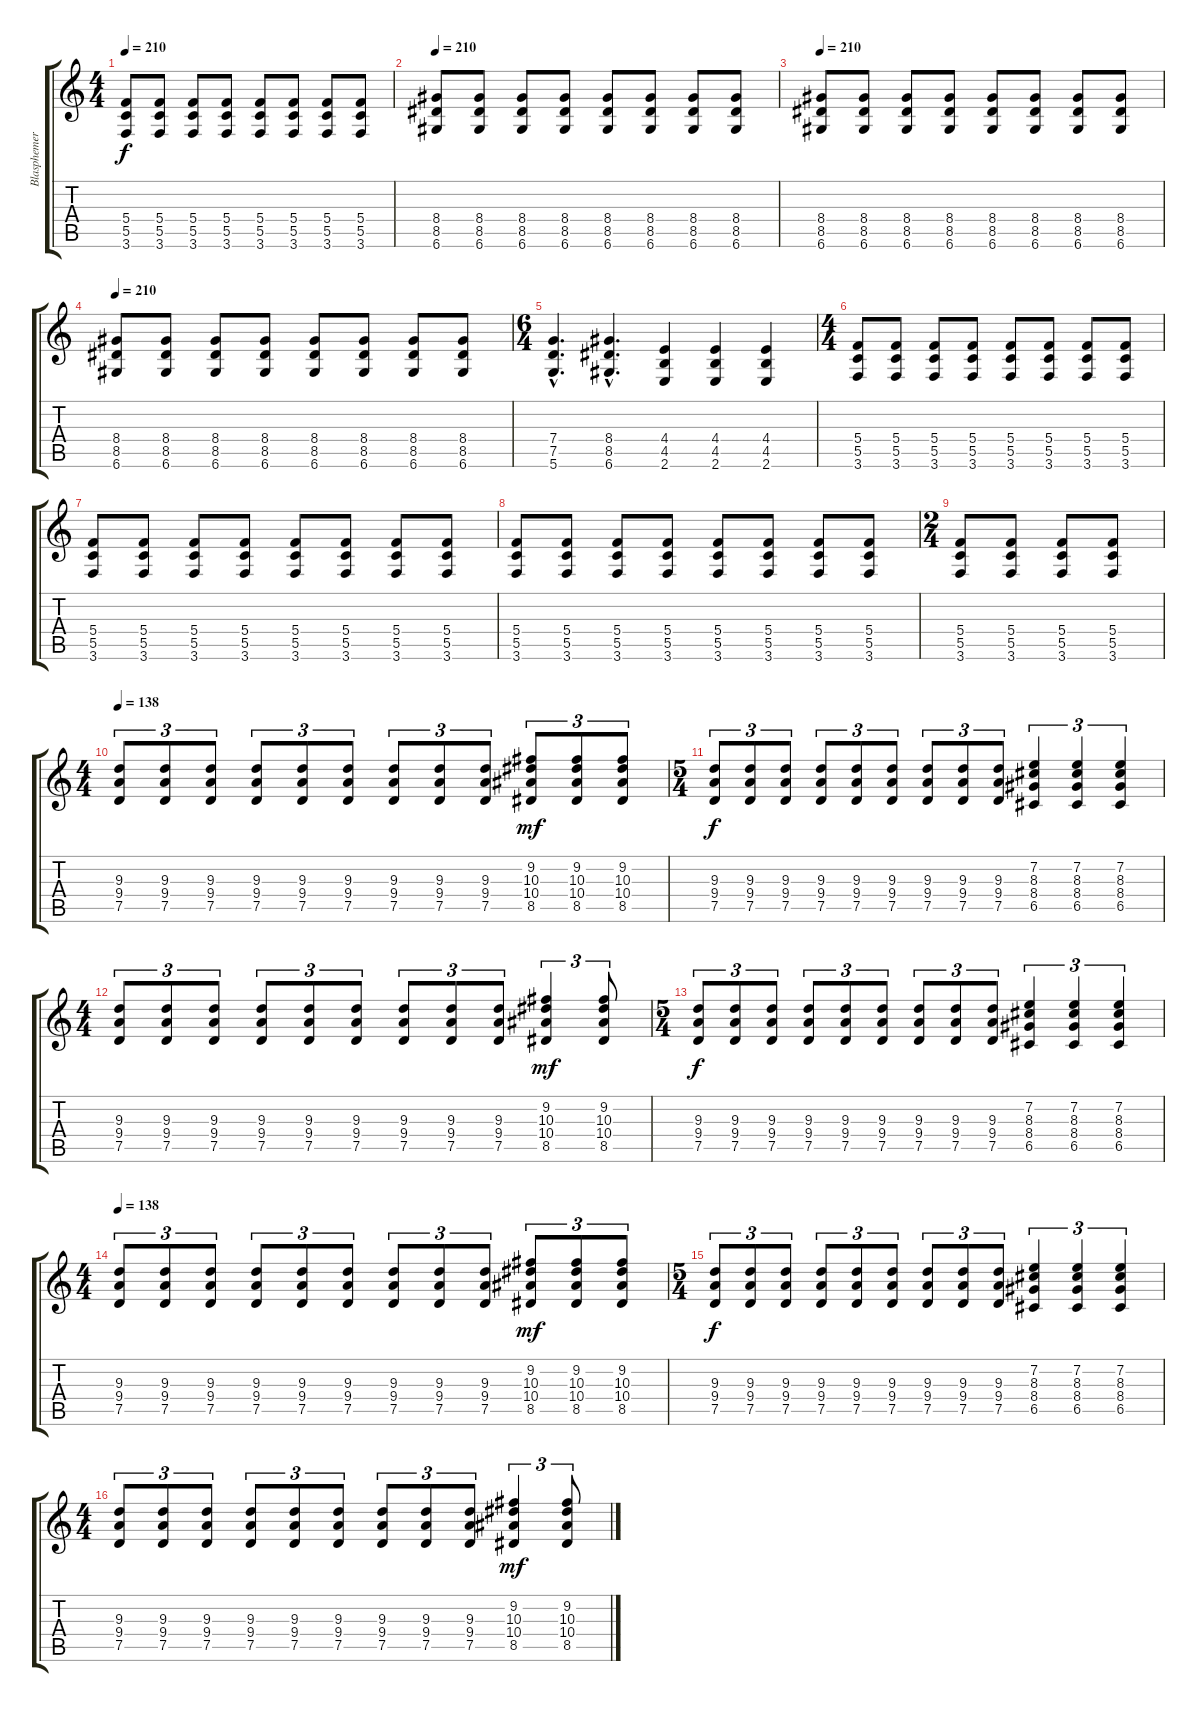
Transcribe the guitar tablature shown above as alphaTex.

\track ("Blasphemer" "Blasphemer") {instrument overdrivenguitar}
\staff {score tabs}
\tuning (D4 A3 F3 C3 G2 D2) {hide}
\ts (4 4)
\tempo 210
\clef g2
\ks c
(5.4 5.5 3.6).8{dy f} (5.4 5.5 3.6).8 (5.4 5.5 3.6).8 (5.4 5.5 3.6).8 (5.4 5.5 3.6).8 (5.4 5.5 3.6).8 (5.4 5.5 3.6).8 (5.4 5.5 3.6).8 |
\tempo 210
(8.4 8.5 6.6).8 (8.4 8.5 6.6).8 (8.4 8.5 6.6).8 (8.4 8.5 6.6).8 (8.4 8.5 6.6).8 (8.4 8.5 6.6).8 (8.4 8.5 6.6).8 (8.4 8.5 6.6).8 |
\tempo 210
(8.4 8.5 6.6).8 (8.4 8.5 6.6).8 (8.4 8.5 6.6).8 (8.4 8.5 6.6).8 (8.4 8.5 6.6).8 (8.4 8.5 6.6).8 (8.4 8.5 6.6).8 (8.4 8.5 6.6).8 |
\tempo 210
(8.4 8.5 6.6).8 (8.4 8.5 6.6).8 (8.4 8.5 6.6).8 (8.4 8.5 6.6).8 (8.4 8.5 6.6).8 (8.4 8.5 6.6).8 (8.4 8.5 6.6).8 (8.4 8.5 6.6).8 |
\ts (6 4)
(7.4{hac} 7.5{hac} 5.6{hac}).4{d} (8.4{hac} 8.5{hac} 6.6{hac}).4{d} (4.4 4.5 2.6).4 (4.4 4.5 2.6).4 (4.4 4.5 2.6).4 |
\ts (4 4)
(5.4 5.5 3.6).8 (5.4 5.5 3.6).8 (5.4 5.5 3.6).8 (5.4 5.5 3.6).8 (5.4 5.5 3.6).8 (5.4 5.5 3.6).8 (5.4 5.5 3.6).8 (5.4 5.5 3.6).8 |
(5.4 5.5 3.6).8 (5.4 5.5 3.6).8 (5.4 5.5 3.6).8 (5.4 5.5 3.6).8 (5.4 5.5 3.6).8 (5.4 5.5 3.6).8 (5.4 5.5 3.6).8 (5.4 5.5 3.6).8 |
(5.4 5.5 3.6).8 (5.4 5.5 3.6).8 (5.4 5.5 3.6).8 (5.4 5.5 3.6).8 (5.4 5.5 3.6).8 (5.4 5.5 3.6).8 (5.4 5.5 3.6).8 (5.4 5.5 3.6).8 |
\ts (2 4)
(5.4 5.5 3.6).8 (5.4 5.5 3.6).8 (5.4 5.5 3.6).8 (5.4 5.5 3.6).8 |
\ts (4 4)
\tempo 138
(9.3 9.4 7.5).8{tu (3 2)} (9.3 9.4 7.5).8{tu (3 2)} (9.3 9.4 7.5).8{tu (3 2)} (9.3 9.4 7.5).8{tu (3 2)} (9.3 9.4 7.5).8{tu (3 2)} (9.3 9.4 7.5).8{tu (3 2)} (9.3 9.4 7.5).8{tu (3 2)} (9.3 9.4 7.5).8{tu (3 2)} (9.3 9.4 7.5).8{tu (3 2)} (9.2 10.3 10.4 8.5).8{tu (3 2) dy mf} (9.2 10.3 10.4 8.5).8{tu (3 2)} (9.2 10.3 10.4 8.5).8{tu (3 2)} |
\ts (5 4)
(9.3 9.4 7.5).8{tu (3 2) dy f} (9.3 9.4 7.5).8{tu (3 2)} (9.3 9.4 7.5).8{tu (3 2)} (9.3 9.4 7.5).8{tu (3 2)} (9.3 9.4 7.5).8{tu (3 2)} (9.3 9.4 7.5).8{tu (3 2)} (9.3 9.4 7.5).8{tu (3 2)} (9.3 9.4 7.5).8{tu (3 2)} (9.3 9.4 7.5).8{tu (3 2)} (7.2 8.3 8.4 6.5).4{tu (3 2)} (7.2 8.3 8.4 6.5).4{tu (3 2)} (7.2 8.3 8.4 6.5).4{tu (3 2)} |
\ts (4 4)
(9.3 9.4 7.5).8{tu (3 2)} (9.3 9.4 7.5).8{tu (3 2)} (9.3 9.4 7.5).8{tu (3 2)} (9.3 9.4 7.5).8{tu (3 2)} (9.3 9.4 7.5).8{tu (3 2)} (9.3 9.4 7.5).8{tu (3 2)} (9.3 9.4 7.5).8{tu (3 2)} (9.3 9.4 7.5).8{tu (3 2)} (9.3 9.4 7.5).8{tu (3 2)} (9.2 10.3 10.4 8.5).4{tu (3 2) dy mf} (9.2 10.3 10.4 8.5).8{tu (3 2)} |
\ts (5 4)
(9.3 9.4 7.5).8{tu (3 2) dy f} (9.3 9.4 7.5).8{tu (3 2)} (9.3 9.4 7.5).8{tu (3 2)} (9.3 9.4 7.5).8{tu (3 2)} (9.3 9.4 7.5).8{tu (3 2)} (9.3 9.4 7.5).8{tu (3 2)} (9.3 9.4 7.5).8{tu (3 2)} (9.3 9.4 7.5).8{tu (3 2)} (9.3 9.4 7.5).8{tu (3 2)} (7.2 8.3 8.4 6.5).4{tu (3 2)} (7.2 8.3 8.4 6.5).4{tu (3 2)} (7.2 8.3 8.4 6.5).4{tu (3 2)} |
\ts (4 4)
\tempo 138
(9.3 9.4 7.5).8{tu (3 2)} (9.3 9.4 7.5).8{tu (3 2)} (9.3 9.4 7.5).8{tu (3 2)} (9.3 9.4 7.5).8{tu (3 2)} (9.3 9.4 7.5).8{tu (3 2)} (9.3 9.4 7.5).8{tu (3 2)} (9.3 9.4 7.5).8{tu (3 2)} (9.3 9.4 7.5).8{tu (3 2)} (9.3 9.4 7.5).8{tu (3 2)} (9.2 10.3 10.4 8.5).8{tu (3 2) dy mf} (9.2 10.3 10.4 8.5).8{tu (3 2)} (9.2 10.3 10.4 8.5).8{tu (3 2)} |
\ts (5 4)
(9.3 9.4 7.5).8{tu (3 2) dy f} (9.3 9.4 7.5).8{tu (3 2)} (9.3 9.4 7.5).8{tu (3 2)} (9.3 9.4 7.5).8{tu (3 2)} (9.3 9.4 7.5).8{tu (3 2)} (9.3 9.4 7.5).8{tu (3 2)} (9.3 9.4 7.5).8{tu (3 2)} (9.3 9.4 7.5).8{tu (3 2)} (9.3 9.4 7.5).8{tu (3 2)} (7.2 8.3 8.4 6.5).4{tu (3 2)} (7.2 8.3 8.4 6.5).4{tu (3 2)} (7.2 8.3 8.4 6.5).4{tu (3 2)} |
\ts (4 4)
(9.3 9.4 7.5).8{tu (3 2)} (9.3 9.4 7.5).8{tu (3 2)} (9.3 9.4 7.5).8{tu (3 2)} (9.3 9.4 7.5).8{tu (3 2)} (9.3 9.4 7.5).8{tu (3 2)} (9.3 9.4 7.5).8{tu (3 2)} (9.3 9.4 7.5).8{tu (3 2)} (9.3 9.4 7.5).8{tu (3 2)} (9.3 9.4 7.5).8{tu (3 2)} (9.2 10.3 10.4 8.5).4{tu (3 2) dy mf} (9.2 10.3 10.4 8.5).8{tu (3 2)}
